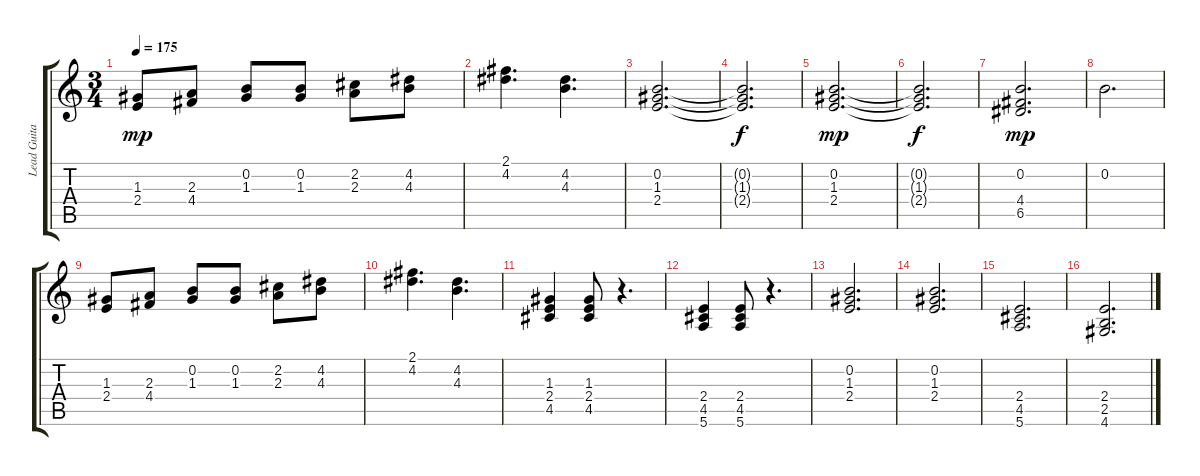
\track ("Lead Guitar" "Lead Guita") {instrument distortionguitar}
\staff {score tabs}
\tuning (E4 B3 G3 D3 A2 E2) {hide}
\ts (3 4)
\tempo 175
\clef g2
\ks c
(1.3 2.4).8{dy mp} (2.3 4.4).8 (0.2 1.3).8 (0.2 1.3).8 (2.2 2.3).8 (4.2 4.3).8 |
(2.1 4.2).4{d} (4.2 4.3).4{d} |
(0.2 1.3 2.4).2{d} |
(0.2{t} 1.3{t} 2.4{t}).2{d dy f} |
(0.2 1.3 2.4).2{d dy mp} |
(0.2{t} 1.3{t} 2.4{t}).2{d dy f} |
(0.2 4.4 6.5).2{d dy mp} |
0.2.2{d} |
(1.3 2.4).8 (2.3 4.4).8 (0.2 1.3).8 (0.2 1.3).8 (2.2 2.3).8 (4.2 4.3).8 |
(2.1 4.2).4{d} (4.2 4.3).4{d} |
(1.3 2.4 4.5).4 (1.3 2.4 4.5).8 r.4{d} |
(2.4 4.5 5.6).4 (2.4 4.5 5.6).8 r.4{d} |
(0.2 1.3 2.4).2{d} |
(0.2 1.3 2.4).2{d} |
(2.4 4.5 5.6).2{d} |
(2.4 2.5 4.6).2{d}
